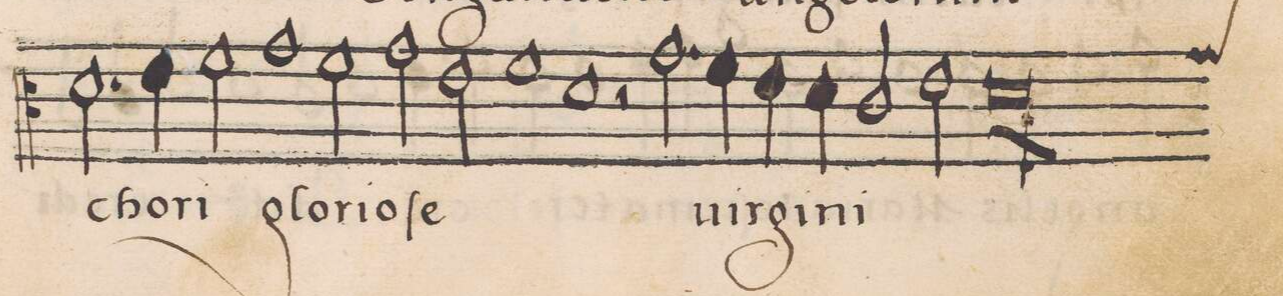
**kern	**text	**text
*I"CANTVS	*	*
*clefC3	*	*
*k[]	*	*
*met(C|)	*	*
*M2/1	*	*
2.d\	cho-	.
4e\	.	.
=6-	=6-	=6-
2f\	-ri	.
1g	glo-	.
2f\	-ri-	.
=7-	=7-	=7-
2g\	-o-	.
2e\	-ſe	.
1f	.	.
=8-	=8-	=8-
1d	.	.
2r	.	.
2.g\	uir-	.
=9-	=9-	=9-
4f\	.	.
4e\	-gi-	.
4d\	-ni	.
2c/	.	.
2e\	.	.
=10-	=10-	=10-
*custos:g	*	*
0dl	.	.
=11-	=11-	=11-
*-	*-	*-
